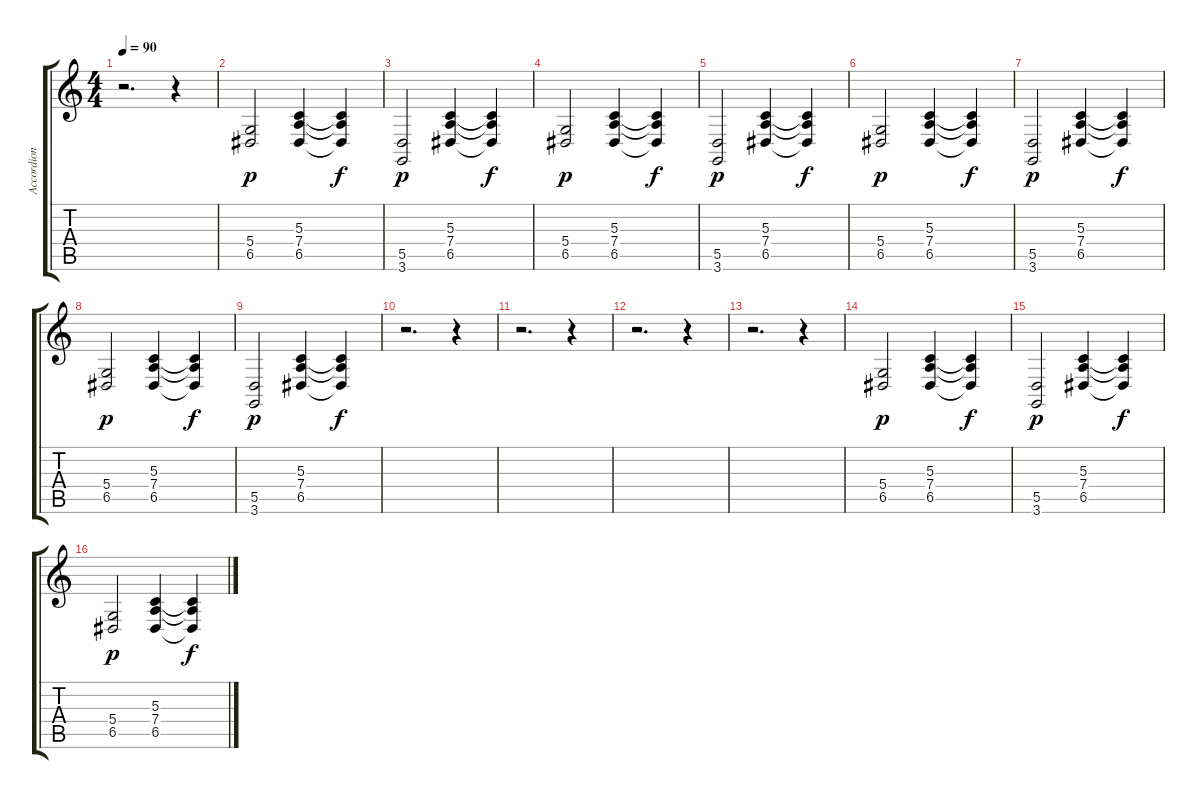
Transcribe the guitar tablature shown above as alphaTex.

\track ("Accordion" "Accordion") {instrument accordion}
\staff {score tabs}
\tuning (E4 B3 G3 D3 A2 E2) {hide}
\ts (4 4)
\tempo 90
\clef g2
\ks c
r.2{d dy f} r.4 |
(5.4 6.5).2{dy p} (5.3 7.4 6.5).4 (5.3{t} 7.4{t} 6.5{t}).4{dy f} |
(5.5 3.6).2{dy p} (5.3 7.4 6.5).4 (5.3{t} 7.4{t} 6.5{t}).4{dy f} |
(5.4 6.5).2{dy p} (5.3 7.4 6.5).4 (5.3{t} 7.4{t} 6.5{t}).4{dy f} |
(5.5 3.6).2{dy p} (5.3 7.4 6.5).4 (5.3{t} 7.4{t} 6.5{t}).4{dy f} |
(5.4 6.5).2{dy p} (5.3 7.4 6.5).4 (5.3{t} 7.4{t} 6.5{t}).4{dy f} |
(5.5 3.6).2{dy p} (5.3 7.4 6.5).4 (5.3{t} 7.4{t} 6.5{t}).4{dy f} |
(5.4 6.5).2{dy p} (5.3 7.4 6.5).4 (5.3{t} 7.4{t} 6.5{t}).4{dy f} |
(5.5 3.6).2{dy p} (5.3 7.4 6.5).4 (5.3{t} 7.4{t} 6.5{t}).4{dy f} |
r.2{d} r.4 |
r.2{d} r.4 |
r.2{d} r.4 |
r.2{d} r.4 |
(5.4 6.5).2{dy p} (5.3 7.4 6.5).4 (5.3{t} 7.4{t} 6.5{t}).4{dy f} |
(5.5 3.6).2{dy p} (5.3 7.4 6.5).4 (5.3{t} 7.4{t} 6.5{t}).4{dy f} |
(5.4 6.5).2{dy p} (5.3 7.4 6.5).4 (5.3{t} 7.4{t} 6.5{t}).4{dy f}
